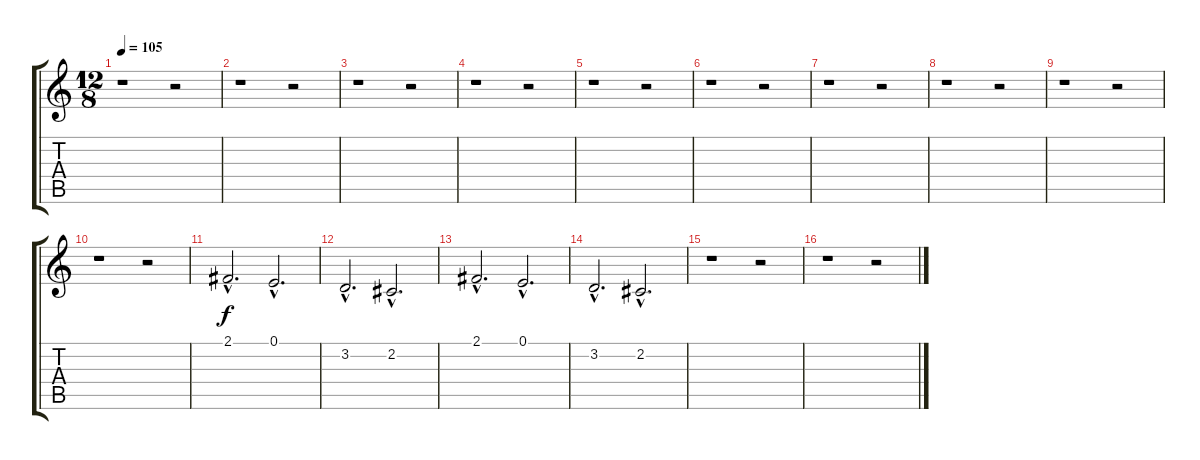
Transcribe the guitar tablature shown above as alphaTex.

\track "" {instrument brightacousticpiano}
\staff {score tabs}
\tuning (E4 B3 G3 D3 A2 E2) {hide}
\ts (12 8)
\tempo 105
\clef g2
\ks c
r.1{dy f} r.2 |
r.1 r.2 |
r.1 r.2 |
r.1 r.2 |
r.1 r.2 |
r.1 r.2 |
r.1 r.2 |
r.1 r.2 |
r.1 r.2 |
r.1 r.2 |
2.1{hac}.2{d} 0.1{hac}.2{d} |
3.2{hac}.2{d} 2.2{hac}.2{d} |
2.1{hac}.2{d} 0.1{hac}.2{d} |
3.2{hac}.2{d} 2.2{hac}.2{d} |
r.1 r.2 |
r.1 r.2
